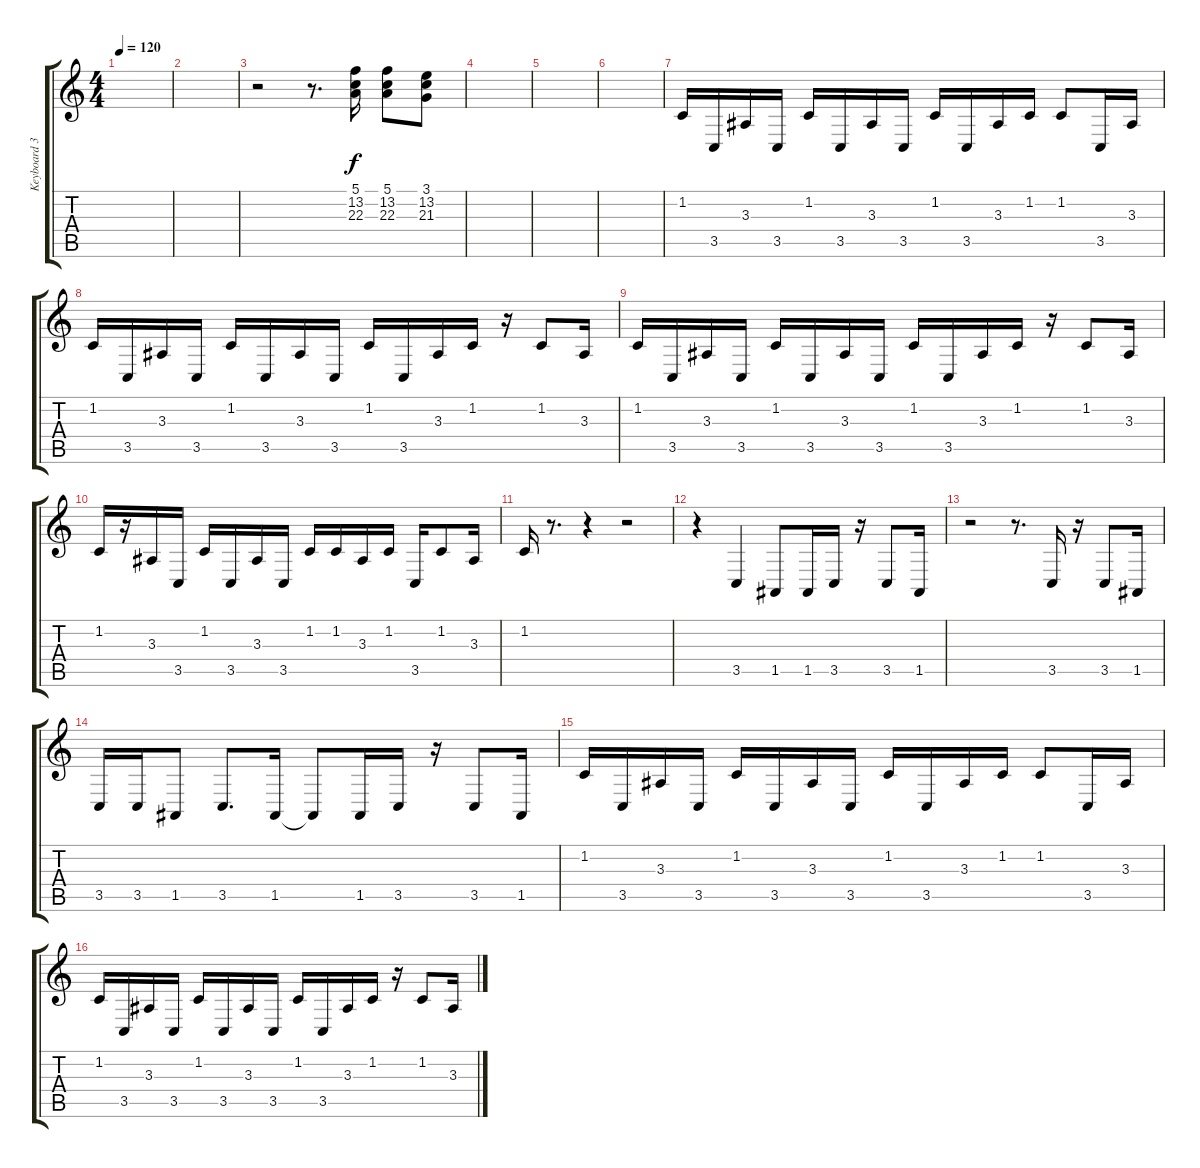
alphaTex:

\track ("Keyboard 3" "Keyboard 3") {instrument orchestrahit}
\staff {score tabs}
\tuning (E4 B3 G3 D3 A2 E2) {hide}
\ts (4 4)
\tempo 120
\clef g2
\ks c
|
|
r.2 r.8{d} (5.1 13.2 22.3).16 (5.1 13.2 22.3).8 (3.1 13.2 21.3).8 |
|
|
|
1.2.16 3.5.16 3.3.16 3.5.16 1.2.16 3.5.16 3.3.16 3.5.16 1.2.16 3.5.16 3.3.16 1.2.16 1.2.8 3.5.16 3.3.16 |
1.2.16 3.5.16 3.3.16 3.5.16 1.2.16 3.5.16 3.3.16 3.5.16 1.2.16 3.5.16 3.3.16 1.2.16 r.16 1.2.8 3.3.16 |
1.2.16 3.5.16 3.3.16 3.5.16 1.2.16 3.5.16 3.3.16 3.5.16 1.2.16 3.5.16 3.3.16 1.2.16 r.16 1.2.8 3.3.16 |
1.2.16 r.16 3.3.16 3.5.16 1.2.16 3.5.16 3.3.16 3.5.16 1.2.16 1.2.16 3.3.16 1.2.16 3.5.16 1.2.8 3.3.16 |
1.2.16 r.8{d} r.4 r.2 |
r.4 3.5.4 1.5.8 1.5.16 3.5.16 r.16 3.5.8 1.5.16 |
r.2 r.8{d} 3.5.16 r.16 3.5.8 1.5.16 |
3.5.16 3.5.16 1.5.8 3.5.8{d} 1.5.16 1.5{t}.8 1.5.16 3.5.16 r.16 3.5.8 1.5.16 |
1.2.16 3.5.16 3.3.16 3.5.16 1.2.16 3.5.16 3.3.16 3.5.16 1.2.16 3.5.16 3.3.16 1.2.16 1.2.8 3.5.16 3.3.16 |
1.2.16 3.5.16 3.3.16 3.5.16 1.2.16 3.5.16 3.3.16 3.5.16 1.2.16 3.5.16 3.3.16 1.2.16 r.16 1.2.8 3.3.16
